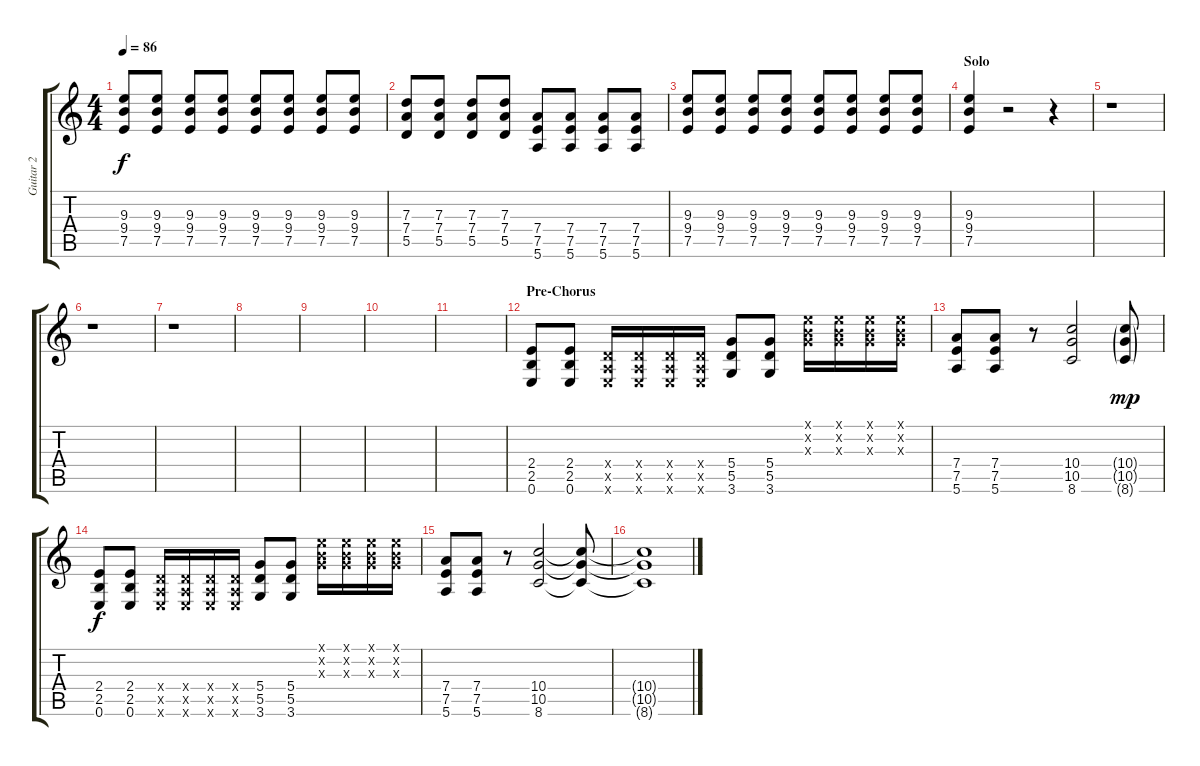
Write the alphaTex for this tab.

\track ("Guitar 2" "Guitar 2") {instrument distortionguitar}
\staff {score tabs}
\tuning (E4 B3 G3 D3 A2 E2) {hide}
\ts (4 4)
\tempo 86
\clef g2
\ks c
(9.3 9.4 7.5).8{dy f} (9.3 9.4 7.5).8 (9.3 9.4 7.5).8 (9.3 9.4 7.5).8 (9.3 9.4 7.5).8 (9.3 9.4 7.5).8 (9.3 9.4 7.5).8 (9.3 9.4 7.5).8 |
(7.3 7.4 5.5).8 (7.3 7.4 5.5).8 (7.3 7.4 5.5).8 (7.3 7.4 5.5).8 (7.4 7.5 5.6).8 (7.4 7.5 5.6).8 (7.4 7.5 5.6).8 (7.4 7.5 5.6).8 |
(9.3 9.4 7.5).8 (9.3 9.4 7.5).8 (9.3 9.4 7.5).8 (9.3 9.4 7.5).8 (9.3 9.4 7.5).8 (9.3 9.4 7.5).8 (9.3 9.4 7.5).8 (9.3 9.4 7.5).8 |
\section ("" "Solo")
(9.3 9.4 7.5).4 r.2 r.4 |
r.1 |
r.1 |
r.1 |
|
|
|
|
\section ("" "Pre-Chorus")
(2.4 2.5 0.6).8 (2.4 2.5 0.6).8 (0.4{x} 0.5{x} 0.6{x}).16 (0.4{x} 0.5{x} 0.6{x}).16 (0.4{x} 0.5{x} 0.6{x}).16 (0.4{x} 0.5{x} 0.6{x}).16 (5.4 5.5 3.6).8 (5.4 5.5 3.6).8 (0.1{x} 0.2{x} 0.3{x}).16 (0.1{x} 0.2{x} 0.3{x}).16 (0.1{x} 0.2{x} 0.3{x}).16 (0.1{x} 0.2{x} 0.3{x}).16 |
(7.4 7.5 5.6).8 (7.4 7.5 5.6).8 r.8 (10.4 10.5 8.6).2 (10.4{g} 10.5{g} 8.6{g}).8{dy mp} |
(2.4 2.5 0.6).8{dy f} (2.4 2.5 0.6).8 (0.4{x} 0.5{x} 0.6{x}).16 (0.4{x} 0.5{x} 0.6{x}).16 (0.4{x} 0.5{x} 0.6{x}).16 (0.4{x} 0.5{x} 0.6{x}).16 (5.4 5.5 3.6).8 (5.4 5.5 3.6).8 (0.1{x} 0.2{x} 0.3{x}).16 (0.1{x} 0.2{x} 0.3{x}).16 (0.1{x} 0.2{x} 0.3{x}).16 (0.1{x} 0.2{x} 0.3{x}).16 |
(7.4 7.5 5.6).8 (7.4 7.5 5.6).8 r.8 (10.4 10.5 8.6).2 (10.4{t} 10.5{t} 8.6{t}).8 |
(10.4{t} 10.5{t} 8.6{t}).1
